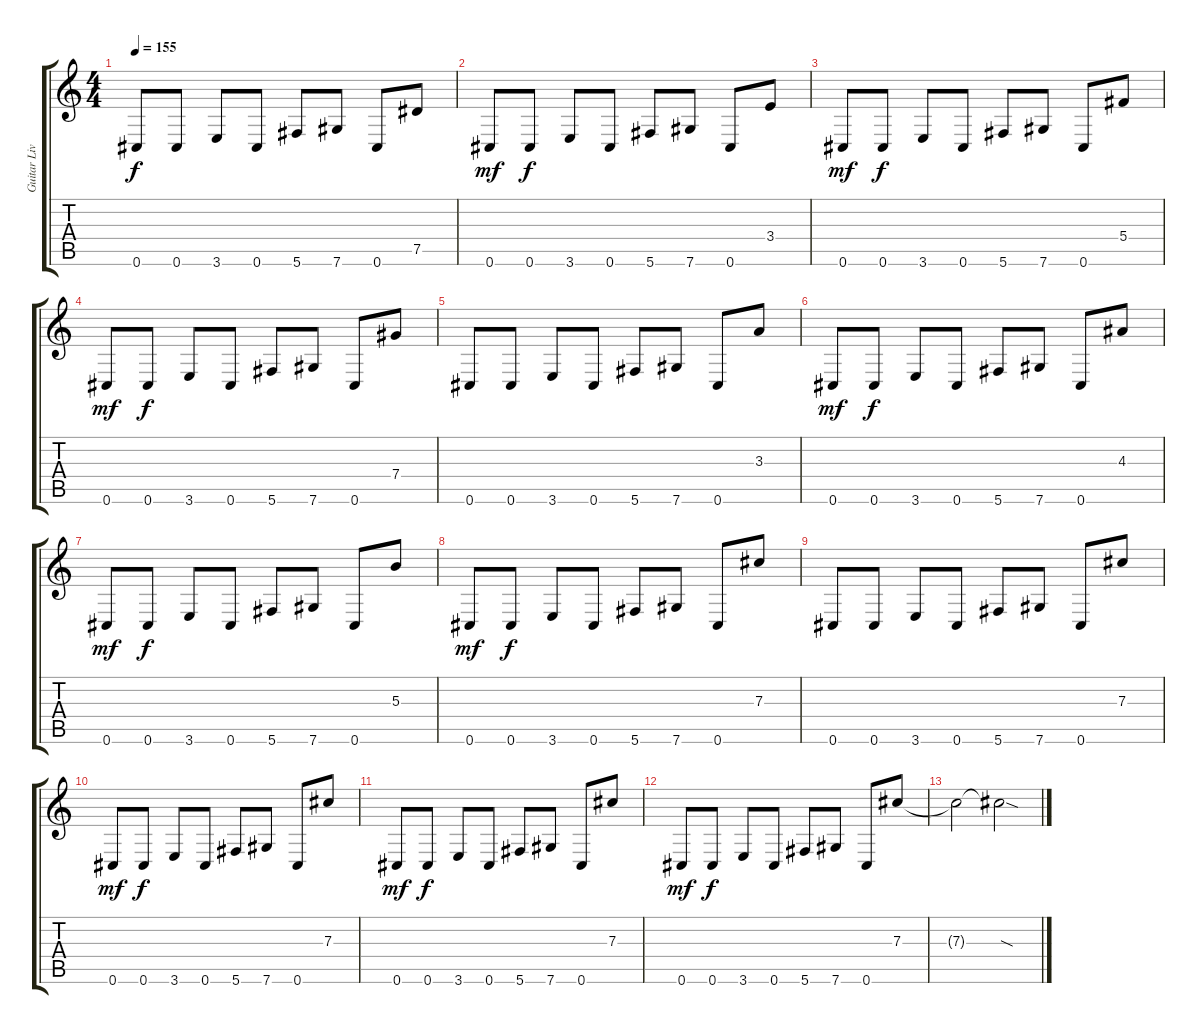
\track ("Guitar Live (-1/2 step version)" "Guitar Liv") {mute instrument acousticguitarsteel}
\staff {score tabs}
\tuning (Eb4 Bb3 Gb3 Db3 Ab2 Db2) {hide}
\ts (4 4)
\tempo 155
\clef g2
\ks c
0.6.8{dy f} 0.6.8 3.6.8 0.6.8 5.6.8 7.6.8 0.6.8 7.5.8 |
0.6.8{dy mf} 0.6.8{dy f} 3.6.8 0.6.8 5.6.8 7.6.8 0.6.8 3.4.8 |
0.6.8{dy mf} 0.6.8{dy f} 3.6.8 0.6.8 5.6.8 7.6.8 0.6.8 5.4.8 |
0.6.8{dy mf} 0.6.8{dy f} 3.6.8 0.6.8 5.6.8 7.6.8 0.6.8 7.4.8 |
0.6.8 0.6.8 3.6.8 0.6.8 5.6.8 7.6.8 0.6.8 3.3.8 |
0.6.8{dy mf} 0.6.8{dy f} 3.6.8 0.6.8 5.6.8 7.6.8 0.6.8 4.3.8 |
0.6.8{dy mf} 0.6.8{dy f} 3.6.8 0.6.8 5.6.8 7.6.8 0.6.8 5.3.8 |
0.6.8{dy mf} 0.6.8{dy f} 3.6.8 0.6.8 5.6.8 7.6.8 0.6.8 7.3.8 |
0.6.8 0.6.8 3.6.8 0.6.8 5.6.8 7.6.8 0.6.8 7.3.8 |
0.6.8{dy mf} 0.6.8{dy f} 3.6.8 0.6.8 5.6.8 7.6.8 0.6.8 7.3.8 |
0.6.8{dy mf} 0.6.8{dy f} 3.6.8 0.6.8 5.6.8 7.6.8 0.6.8 7.3.8 |
0.6.8{dy mf} 0.6.8{dy f} 3.6.8 0.6.8 5.6.8 7.6.8 0.6.8 7.3.8 |
7.3{t}.2 7.3{sod t}.2
